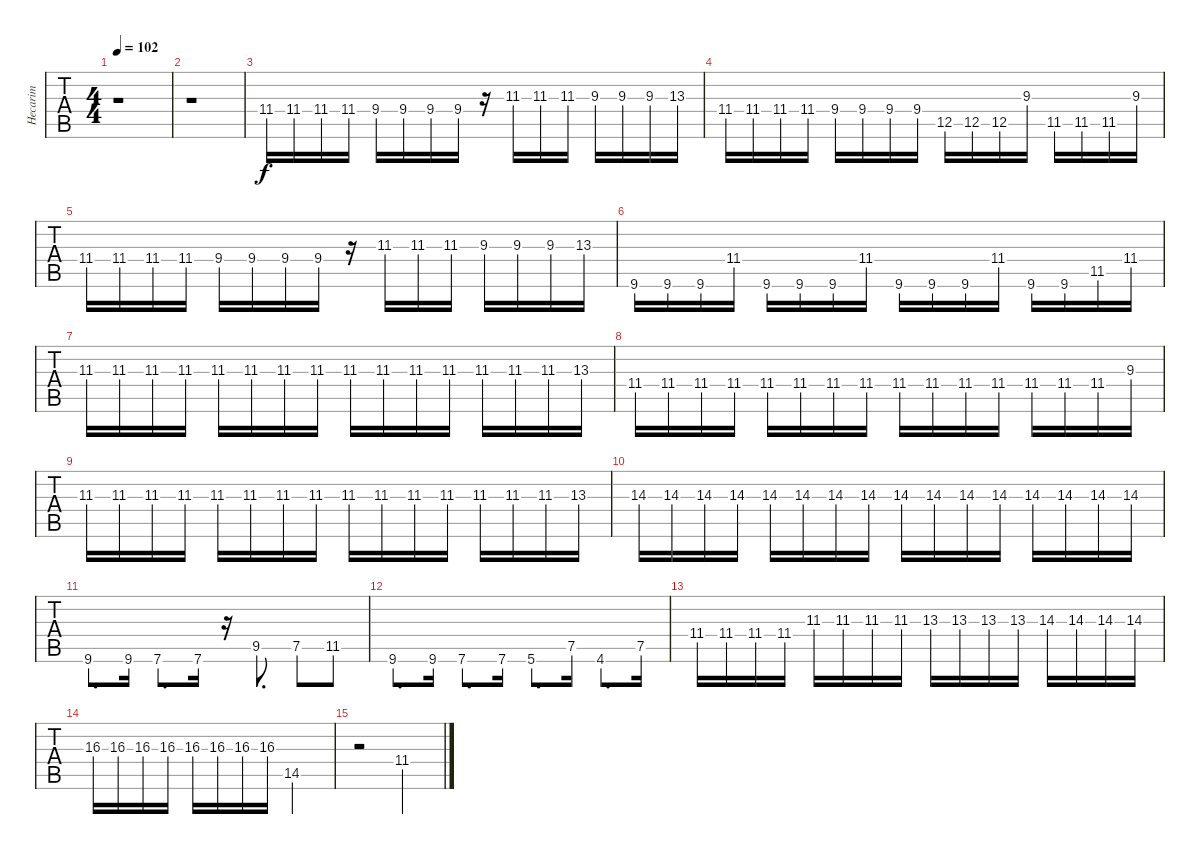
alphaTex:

\track ("Hecarim" "Hecarim") {instrument lead2sawtooth}
\staff {tabs}
\tuning (C3 G2 D2 A1 E1 B0) {hide}
\ts (4 4)
\tempo 102
\clef f4
\ks g#minor
r.1{dy f} |
r.1 |
11.4.16 11.4.16 11.4.16 11.4.16 9.4.16 9.4.16 9.4.16 9.4.16 r.16 11.3.16 11.3.16 11.3.16 9.3.16 9.3.16 9.3.16 13.3.16 |
11.4.16 11.4.16 11.4.16 11.4.16 9.4.16 9.4.16 9.4.16 9.4.16 12.5.16 12.5.16 12.5.16 9.3.16 11.5.16 11.5.16 11.5.16 9.3.16 |
11.4.16 11.4.16 11.4.16 11.4.16 9.4.16 9.4.16 9.4.16 9.4.16 r.16 11.3.16 11.3.16 11.3.16 9.3.16 9.3.16 9.3.16 13.3.16 |
9.6.16 9.6.16 9.6.16 11.4.16 9.6.16 9.6.16 9.6.16 11.4.16 9.6.16 9.6.16 9.6.16 11.4.16 9.6.16 9.6.16 11.5.16 11.4.16{volume 0} |
11.3.16{volume 16} 11.3.16 11.3.16 11.3.16 11.3.16 11.3.16 11.3.16 11.3.16 11.3.16 11.3.16 11.3.16 11.3.16 11.3.16 11.3.16 11.3.16 13.3.16 |
11.4.16 11.4.16 11.4.16 11.4.16 11.4.16 11.4.16 11.4.16 11.4.16 11.4.16 11.4.16 11.4.16 11.4.16 11.4.16 11.4.16 11.4.16 9.3.16 |
11.3.16 11.3.16 11.3.16 11.3.16 11.3.16 11.3.16 11.3.16 11.3.16 11.3.16 11.3.16 11.3.16 11.3.16 11.3.16 11.3.16 11.3.16 13.3.16 |
14.3.16 14.3.16 14.3.16 14.3.16 14.3.16 14.3.16 14.3.16 14.3.16 14.3.16 14.3.16 14.3.16 14.3.16 14.3.16 14.3.16 14.3.16 14.3.16 |
9.6.8{d} 9.6.16 7.6.8{d} 7.6.16 r.16 9.5.8{d} 7.5.8 11.5.8 |
9.6.8{d} 9.6.16 7.6.8{d} 7.6.16 5.6.8{d} 7.5.16 4.6.8{d} 7.5.16 |
11.4.16 11.4.16 11.4.16 11.4.16 11.3.16 11.3.16 11.3.16 11.3.16 13.3.16 13.3.16 13.3.16 13.3.16 14.3.16 14.3.16 14.3.16 14.3.16 |
16.3.16 16.3.16 16.3.16 16.3.16 16.3.16 16.3.16 16.3.16 16.3.16 14.5.2 |
r.2 11.4.2
